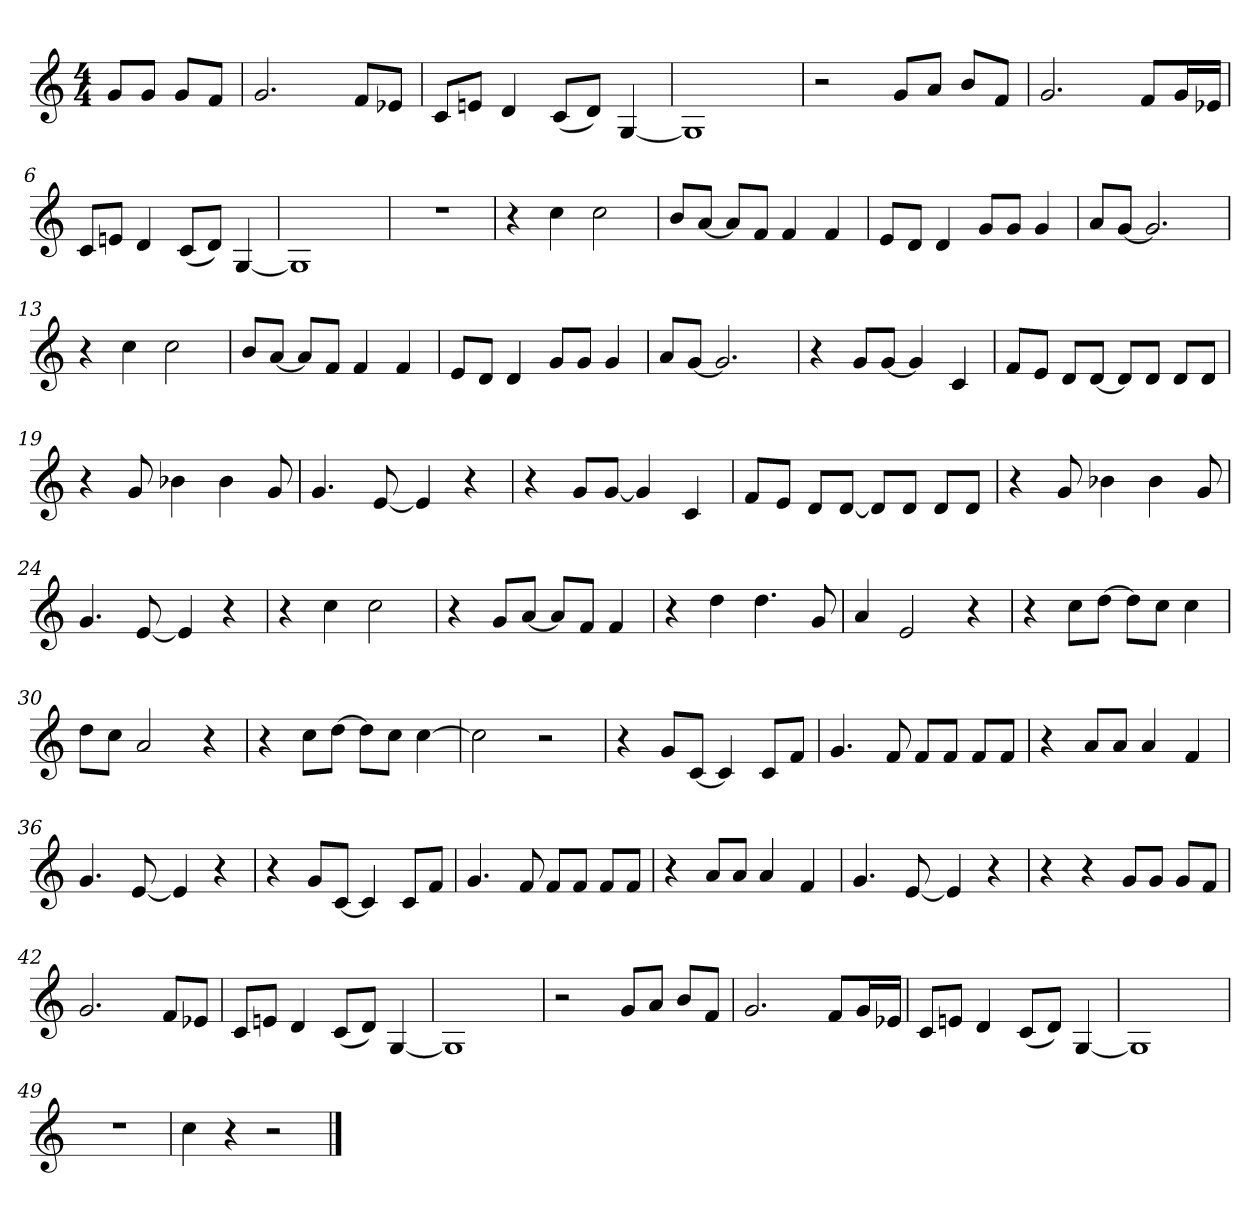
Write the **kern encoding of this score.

**kern
*part1
*staff1
*k[]
*M4/4
*MM144
=
8gL
8gJ
8gL
8fJ
=1
2.g
8fL
8e-XJ
=2
8cL
8enJ
4d
(8cL
8dJ)
[4G
=3
1G]
=4
2r
8gL
8aJ
8bL
8fJ
=5
2.g
8fL
16gL
16e-XJJ
=6
8cL
8enJ
4d
(8cL
8dJ)
[4G
=7
1G]
=8
1r
=9
4r
4cc
2cc
=10
8bL
[8aJ
8aL]
8fJ
4f
4f
=11
8eL
8dJ
4d
8gL
8gJ
4g
=12
8aL
[8gJ
2.g]
=13
4r
4cc
2cc
=14
8bL
[8aJ
8aL]
8fJ
4f
4f
=15
8eL
8dJ
4d
8gL
8gJ
4g
=16
8aL
[8gJ
2.g]
=17
4r
8gL
[8gJ
4g]
4c
=18
8fL
8eJ
8dL
[8dJ
8dL]
8dJ
8dL
8dJ
=19
4r
8g
4b-X
4b-
8g
=20
4.g
[8e
4e]
4r
=21
4r
8gL
[8gJ
4g]
4c
=22
8fL
8eJ
8dL
[8dJ
8dL]
8dJ
8dL
8dJ
=23
4r
8g
4b-X
4b-
8g
=24
4.g
[8e
4e]
4r
=25
4r
4cc
2cc
=26
4r
8gL
[8aJ
8aL]
8fJ
4f
=27
4r
4dd
4.dd
8g
=28
4a
2e
4r
=29
4r
8ccL
[8ddJ
8ddL]
8ccJ
4cc
=30
8ddL
8ccJ
2a
4r
=31
4r
8ccL
[8ddJ
8ddL]
8ccJ
[4cc
=32
2cc]
2r
=33
4r
8gL
[8cJ
4c]
8cL
8fJ
=34
4.g
8f
8fL
8fJ
8fL
8fJ
=35
4r
8aL
8aJ
4a
4f
=36
4.g
[8e
4e]
4r
=37
4r
8gL
[8cJ
4c]
8cL
8fJ
=38
4.g
8f
8fL
8fJ
8fL
8fJ
=39
4r
8aL
8aJ
4a
4f
=40
4.g
[8e
4e]
4r
=41
4r
4r
8gL
8gJ
8gL
8fJ
=42
2.g
8fL
8e-XJ
=43
8cL
8enJ
4d
(8cL
8dJ)
[4G
=44
1G]
=45
2r
8gL
8aJ
8bL
8fJ
=46
2.g
8fL
16gL
16e-XJJ
=47
8cL
8enJ
4d
(8cL
8dJ)
[4G
=48
1G]
=49
1r
=50
4cc
4r
2r
==
*-
